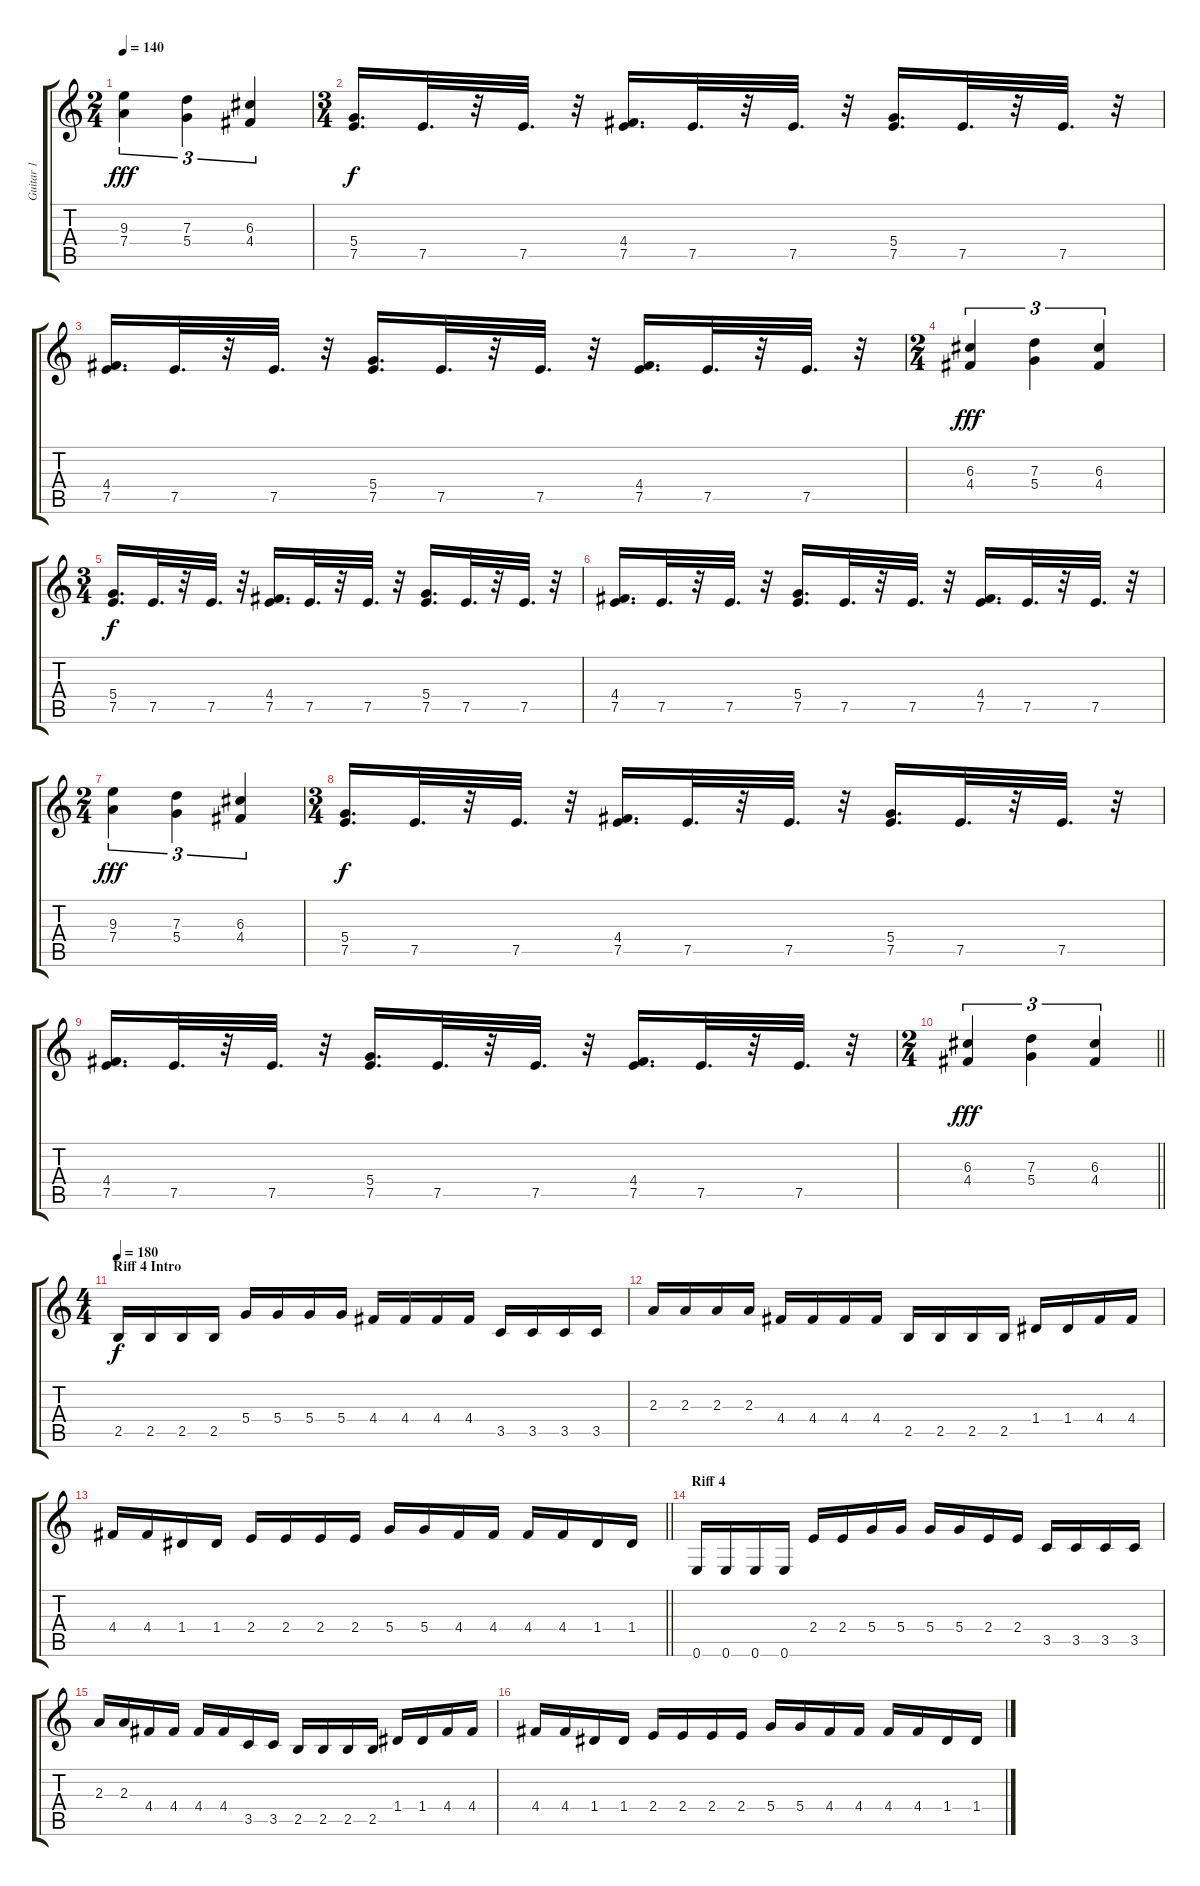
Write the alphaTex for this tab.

\track ("Guitar 1" "Guitar 1") {instrument distortionguitar}
\staff {score tabs}
\tuning (E4 B3 G3 D3 A2 E2) {hide}
\ts (2 4)
\tempo 140
\clef g2
\ks c
(9.3 7.4).4{tu (3 2) dy fff} (7.3 5.4).4{tu (3 2)} (6.3 4.4).4{tu (3 2)} |
\ts (3 4)
(5.4 7.5).16{d dy f} 7.5.32{d} r.32 7.5.32{d} r.32 (4.4 7.5).16{d} 7.5.32{d} r.32 7.5.32{d} r.32 (5.4 7.5).16{d} 7.5.32{d} r.32 7.5.32{d} r.32 |
(4.4 7.5).16{d} 7.5.32{d} r.32 7.5.32{d} r.32 (5.4 7.5).16{d} 7.5.32{d} r.32 7.5.32{d} r.32 (4.4 7.5).16{d} 7.5.32{d} r.32 7.5.32{d} r.32 |
\ts (2 4)
(6.3 4.4).4{tu (3 2) dy fff} (7.3 5.4).4{tu (3 2)} (6.3 4.4).4{tu (3 2)} |
\ts (3 4)
(5.4 7.5).16{d dy f} 7.5.32{d} r.32 7.5.32{d} r.32 (4.4 7.5).16{d} 7.5.32{d} r.32 7.5.32{d} r.32 (5.4 7.5).16{d} 7.5.32{d} r.32 7.5.32{d} r.32 |
(4.4 7.5).16{d} 7.5.32{d} r.32 7.5.32{d} r.32 (5.4 7.5).16{d} 7.5.32{d} r.32 7.5.32{d} r.32 (4.4 7.5).16{d} 7.5.32{d} r.32 7.5.32{d} r.32 |
\ts (2 4)
(9.3 7.4).4{tu (3 2) dy fff} (7.3 5.4).4{tu (3 2)} (6.3 4.4).4{tu (3 2)} |
\ts (3 4)
(5.4 7.5).16{d dy f} 7.5.32{d} r.32 7.5.32{d} r.32 (4.4 7.5).16{d} 7.5.32{d} r.32 7.5.32{d} r.32 (5.4 7.5).16{d} 7.5.32{d} r.32 7.5.32{d} r.32 |
(4.4 7.5).16{d} 7.5.32{d} r.32 7.5.32{d} r.32 (5.4 7.5).16{d} 7.5.32{d} r.32 7.5.32{d} r.32 (4.4 7.5).16{d} 7.5.32{d} r.32 7.5.32{d} r.32 |
\ts (2 4)
\barLineRight lightlight
(6.3 4.4).4{tu (3 2) dy fff} (7.3 5.4).4{tu (3 2)} (6.3 4.4).4{tu (3 2)} |
\ts (4 4)
\section ("" "Riff 4 Intro")
\tempo 180
2.5.16{dy f} 2.5.16 2.5.16 2.5.16 5.4.16 5.4.16 5.4.16 5.4.16 4.4.16 4.4.16 4.4.16 4.4.16 3.5.16 3.5.16 3.5.16 3.5.16 |
2.3.16 2.3.16 2.3.16 2.3.16 4.4.16 4.4.16 4.4.16 4.4.16 2.5.16 2.5.16 2.5.16 2.5.16 1.4.16 1.4.16 4.4.16 4.4.16 |
\barLineRight lightlight
4.4.16 4.4.16 1.4.16 1.4.16 2.4.16 2.4.16 2.4.16 2.4.16 5.4.16 5.4.16 4.4.16 4.4.16 4.4.16 4.4.16 1.4.16 1.4.16 |
\section ("" "Riff 4")
0.6.16 0.6.16 0.6.16 0.6.16 2.4.16 2.4.16 5.4.16 5.4.16 5.4.16 5.4.16 2.4.16 2.4.16 3.5.16 3.5.16 3.5.16 3.5.16 |
2.3.16 2.3.16 4.4.16 4.4.16 4.4.16 4.4.16 3.5.16 3.5.16 2.5.16 2.5.16 2.5.16 2.5.16 1.4.16 1.4.16 4.4.16 4.4.16 |
4.4.16 4.4.16 1.4.16 1.4.16 2.4.16 2.4.16 2.4.16 2.4.16 5.4.16 5.4.16 4.4.16 4.4.16 4.4.16 4.4.16 1.4.16 1.4.16
